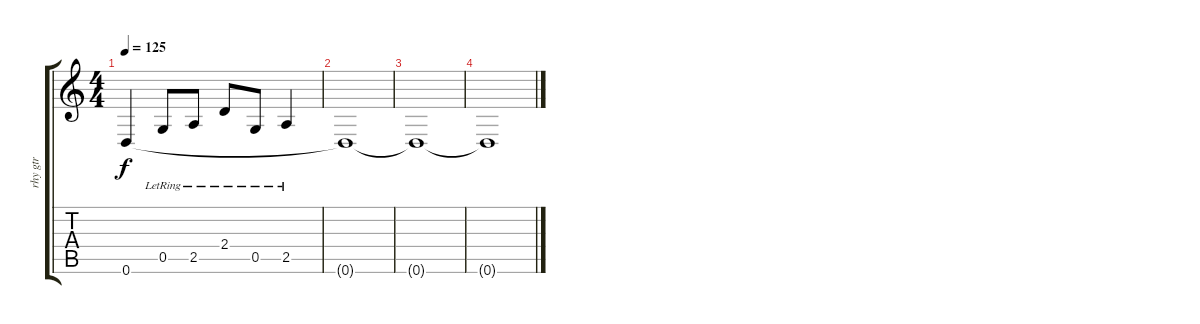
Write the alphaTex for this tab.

\track ("rhy gtr" "rhy gtr") {instrument distortionguitar}
\staff {score tabs}
\tuning (D4 A3 F3 C3 G2 D2) {hide}
\ts (4 4)
\tempo 125
\clef g2
\ks c
0.6.4{dy f} 0.5{lr}.8 2.5{lr}.8 2.4{lr}.8 0.5{lr}.8 2.5{lr}.4 |
0.6{t}.1 |
0.6{t}.1 |
0.6{t}.1
